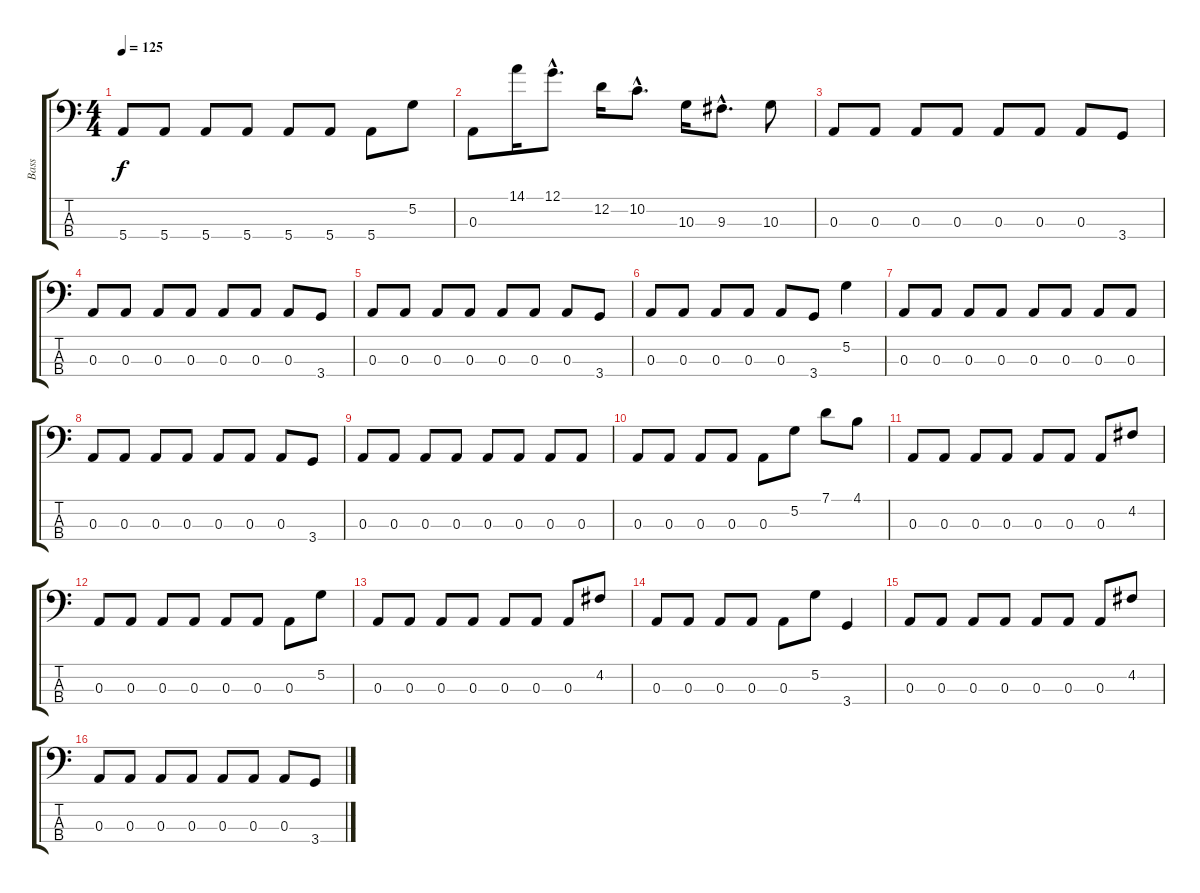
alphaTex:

\track ("Bass" "Bass") {instrument electricbasspick}
\staff {score tabs}
\tuning (G2 D2 A1 E1) {hide}
\ts (4 4)
\tempo 125
\clef f4
\ks c
5.4.8{dy f} 5.4.8 5.4.8 5.4.8 5.4.8 5.4.8 5.4.8 5.2.8 |
0.3.8 14.1.16 12.1{hac}.8{d} 12.2.16 10.2{hac}.8{d} 10.3.16 9.3{hac}.8{d} 10.3.8 |
0.3.8 0.3.8 0.3.8 0.3.8 0.3.8 0.3.8 0.3.8 3.4.8 |
0.3.8 0.3.8 0.3.8 0.3.8 0.3.8 0.3.8 0.3.8 3.4.8 |
0.3.8 0.3.8 0.3.8 0.3.8 0.3.8 0.3.8 0.3.8 3.4.8 |
0.3.8 0.3.8 0.3.8 0.3.8 0.3.8 3.4.8 5.2.4 |
0.3.8 0.3.8 0.3.8 0.3.8 0.3.8 0.3.8 0.3.8 0.3.8 |
0.3.8 0.3.8 0.3.8 0.3.8 0.3.8 0.3.8 0.3.8 3.4.8 |
0.3.8 0.3.8 0.3.8 0.3.8 0.3.8 0.3.8 0.3.8 0.3.8 |
0.3.8 0.3.8 0.3.8 0.3.8 0.3.8 5.2.8 7.1.8 4.1.8 |
0.3.8 0.3.8 0.3.8 0.3.8 0.3.8 0.3.8 0.3.8 4.2.8 |
0.3.8 0.3.8 0.3.8 0.3.8 0.3.8 0.3.8 0.3.8 5.2.8 |
0.3.8 0.3.8 0.3.8 0.3.8 0.3.8 0.3.8 0.3.8 4.2.8 |
0.3.8 0.3.8 0.3.8 0.3.8 0.3.8 5.2.8 3.4.4 |
0.3.8 0.3.8 0.3.8 0.3.8 0.3.8 0.3.8 0.3.8 4.2.8 |
0.3.8 0.3.8 0.3.8 0.3.8 0.3.8 0.3.8 0.3.8 3.4.8
